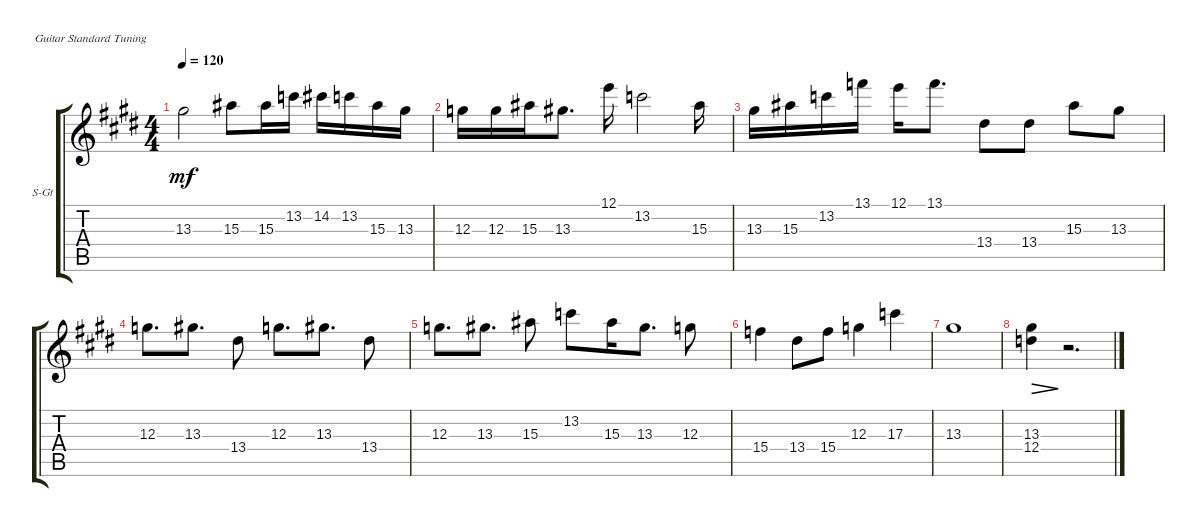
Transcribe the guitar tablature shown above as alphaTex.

\defaultSystemsLayout 4
\bracketExtendMode groupsimilarinstruments
\firstSystemTrackNameOrientation horizontal
\otherSystemsTrackNameOrientation horizontal
\track ("Steel Guitar" "S-Gt") {instrument acousticguitarsteel}
\staff {score tabs}
\tuning (E4 B3 G3 D3 A2 E2)
\ts (4 4)
\tempo 120
\clef g2
\ks e
13.3.2{dy mf} 15.3.8 15.3.16 13.2.16 14.2.16 13.2.16 15.3.16 13.3.16 |
12.3.16 12.3.16 15.3.16 13.3.8{d} 12.1.16 13.2.2 15.3.16 |
13.3.16 15.3.16 13.2.16 13.1.16 12.1.16 13.1.8{d} 13.4.8 13.4.8 15.3.8 13.3.8 |
12.3.8{d} 13.3.8{d} 13.4.8 12.3.8{d} 13.3.8{d} 13.4.8 |
12.3.8{d} 13.3.8{d} 15.3.8 13.2.8 15.3.16 13.3.8{d} 12.3.8 |
15.4.4 13.4.8 15.4.8 12.3.4 17.3.4 |
13.3.1 |
(13.3 12.4).4{dec} r.2{d}
